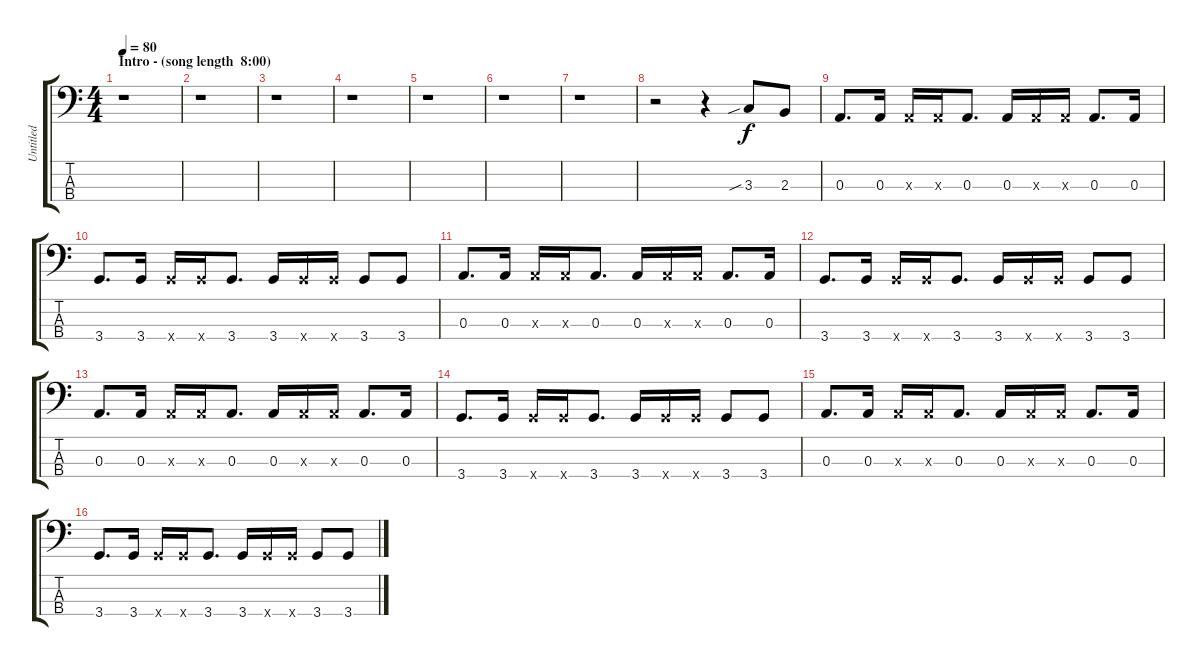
\track ("Untitled" "Untitled") {instrument electricbasspick}
\staff {score tabs}
\tuning (G2 D2 A1 E1) {hide}
\ts (4 4)
\section ("" "Intro - (song length  8:00)")
\tempo 80
\clef f4
\ks c
r.1{dy f instrument electricbasspick} |
r.1 |
r.1 |
r.1 |
r.1 |
r.1 |
r.1 |
r.2 r.4 3.3{sib}.8 2.3.8 |
0.3.8{d} 0.3.16 0.3{x}.16 0.3{x}.16 0.3.8{d} 0.3.16 0.3{x}.16 0.3{x}.16 0.3.8{d} 0.3.16 |
3.4.8{d} 3.4.16 3.4{x}.16 3.4{x}.16 3.4.8{d} 3.4.16 3.4{x}.16 3.4{x}.16 3.4.8 3.4.8 |
0.3.8{d} 0.3.16 0.3{x}.16 0.3{x}.16 0.3.8{d} 0.3.16 0.3{x}.16 0.3{x}.16 0.3.8{d} 0.3.16 |
3.4.8{d} 3.4.16 3.4{x}.16 3.4{x}.16 3.4.8{d} 3.4.16 3.4{x}.16 3.4{x}.16 3.4.8 3.4.8 |
0.3.8{d} 0.3.16 0.3{x}.16 0.3{x}.16 0.3.8{d} 0.3.16 0.3{x}.16 0.3{x}.16 0.3.8{d} 0.3.16 |
3.4.8{d} 3.4.16 3.4{x}.16 3.4{x}.16 3.4.8{d} 3.4.16 3.4{x}.16 3.4{x}.16 3.4.8 3.4.8 |
0.3.8{d} 0.3.16 0.3{x}.16 0.3{x}.16 0.3.8{d} 0.3.16 0.3{x}.16 0.3{x}.16 0.3.8{d} 0.3.16 |
3.4.8{d} 3.4.16 3.4{x}.16 3.4{x}.16 3.4.8{d} 3.4.16 3.4{x}.16 3.4{x}.16 3.4.8 3.4.8
